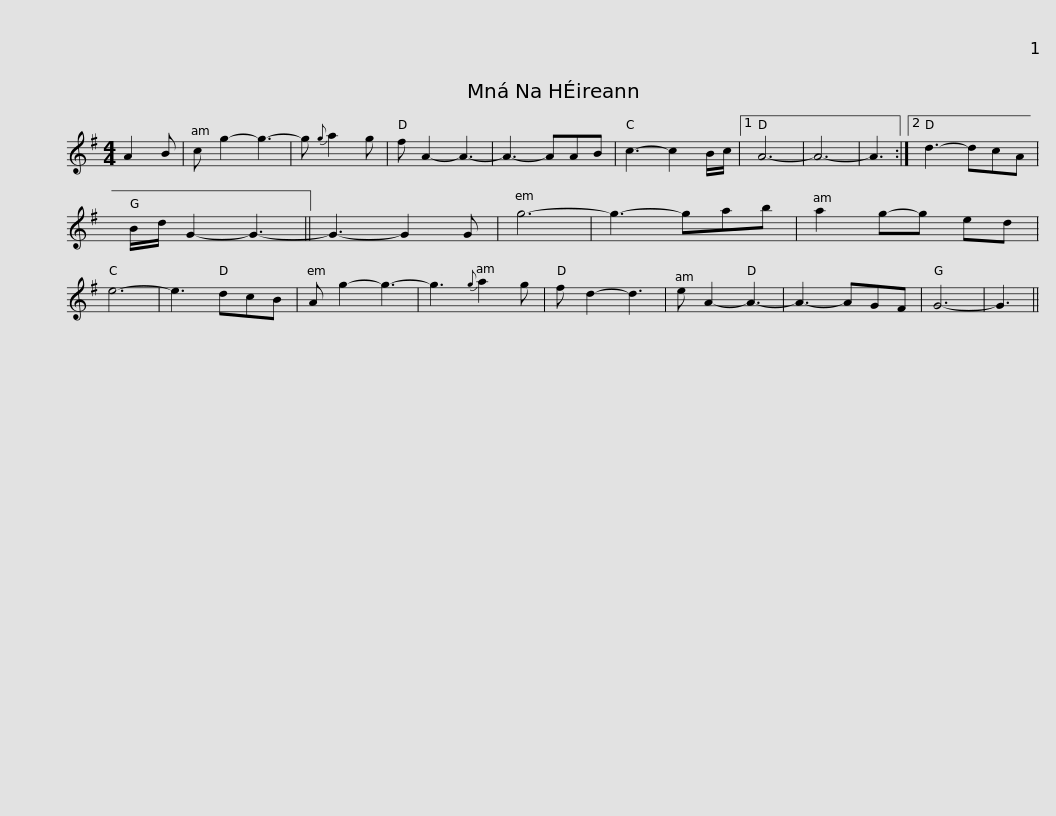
X:1
L:1/8
M:4/4
I:linebreak $
K:G
V:1 treble
V:1
 A2 B | c g2- g3- | g{g} a2 g | f A2- A3- | A3- AAB | %5
 c3- c2 B/c/ |1 A6- | A6- | A3 :|2 d3- dcA | %10
 B/d/ G2- G3- ||$ G3- G2 G | g6- | g3- gab | a2 g-g ed | %15
 e6- | e3 dcB | A g2- g3- | g3{g} a2 g | f d2- d3 | %20
 e A2- A3- |$ A3- AGF | G6- | G3 || %24
